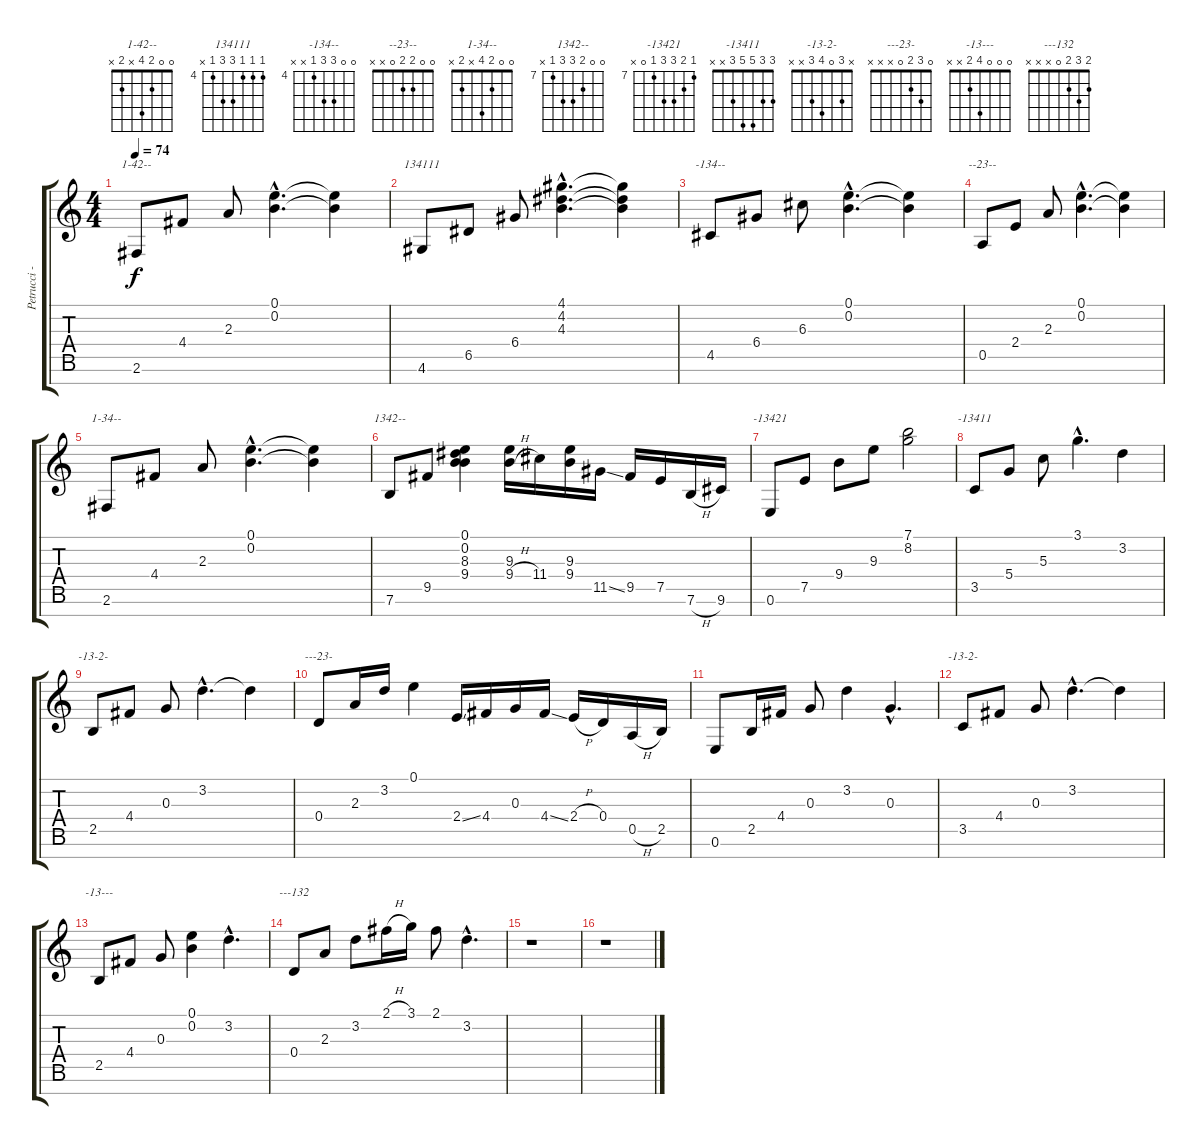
\track ("Petrucci - Acoustic 7st." "Petrucci -") {instrument acousticguitarsteel}
\staff {score tabs}
\tuning (E4 B3 G3 D3 A2 E2 B1) {hide}
\chord ("1-42--" 0 0 2 4 x 2 x)
\chord ("134111" 4 4 4 6 6 4 x) {firstfret 4}
\chord ("-134--" 0 0 6 6 4 x x) {firstfret 4}
\chord ("--23--" 0 0 2 2 0 x x)
\chord ("1-34--" 0 0 2 4 x 2 x)
\chord ("1342--" 0 0 8 9 9 7 x) {firstfret 7}
\chord ("-13421" 7 8 9 9 7 0 x) {firstfret 7}
\chord ("-13411" 3 3 5 5 3 x x)
\chord ("-13-2-" x 3 0 4 2 0 x)
\chord ("---23-" 0 3 2 0 x x x)
\chord ("-13-2-" x 3 0 4 3 x x)
\chord ("-13---" 0 0 0 4 2 x x)
\chord ("---132" 2 3 2 0 x x x)
\ts (4 4)
\tempo 74
\clef g2
\ks c
2.6.8{ch "1-42--" dy f} 4.4.8 2.3.8 (0.1{hac} 0.2{hac}).4{d} (0.1{t} 0.2{t}).4 |
4.6.8{ch "134111"} 6.5.8 6.4.8 (4.1{hac} 4.2{hac} 4.3{hac}).4{d} (4.1{t} 4.2{t} 4.3{t}).4 |
4.5.8{ch "-134--"} 6.4.8 6.3.8 (0.1{hac} 0.2{hac}).4{d} (0.1{t} 0.2{t}).4 |
0.5.8{ch "--23--"} 2.4.8 2.3.8 (0.1{hac} 0.2{hac}).4{d} (0.1{t} 0.2{t}).4 |
2.6.8{ch "1-34--"} 4.4.8 2.3.8 (0.1{hac} 0.2{hac}).4{d} (0.1{t} 0.2{t}).4 |
7.6.8{ch "1342--"} 9.5.8 (0.1 0.2 8.3 9.4).4 (9.3 9.4{h}).16 11.4.16 (9.3 9.4).16 11.5{ss}.16 9.5.16 7.5.16 7.6{h}.16 9.6.16 |
0.6.8{ch "-13421"} 7.5.8 9.4.8 9.3.8 (7.1 8.2).2 |
3.5.8{ch "-13411"} 5.4.8 5.3.8 3.1{hac}.4{d} 3.2.4 |
2.5.8{ch "-13-2-"} 4.4.8 0.3.8 3.2{hac}.4{d} 3.2{t}.4 |
0.4.8{ch "---23-"} 2.3.16 3.2.16 0.1.4 2.4{ss}.16 4.4.16 0.3.16 4.4{ss}.16 2.4{h}.16 0.4.16 0.5{h}.16 2.5.16 |
0.6.8 2.5.16 4.4.16 0.3.8 3.2.4 0.3{hac}.4{d} |
3.5.8{ch "-13-2-"} 4.4.8 0.3.8 3.2{hac}.4{d} 3.2{t}.4 |
2.5.8{ch "-13---"} 4.4.8 0.3.8 (0.1 0.2).4 3.2{hac}.4{d} |
0.4.8{ch "---132"} 2.3.8 3.2.8 2.1{h}.16 3.1.16 2.1.8 3.2{hac}.4{d} |
r.1 |
r.1
